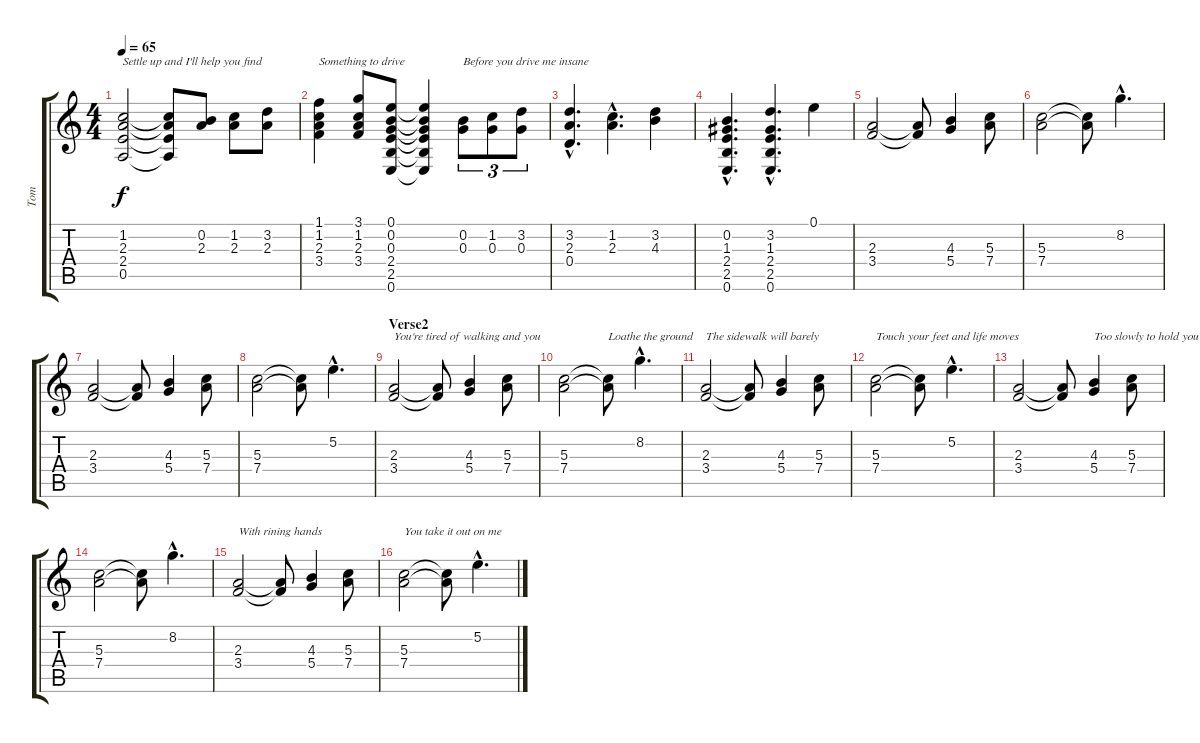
\track ("Tom" "Tom") {instrument acousticguitarnylon}
\staff {score tabs}
\tuning (E4 B3 G3 D3 A2 E2) {hide}
\ts (4 4)
\tempo 65
\clef g2
\ks c
(1.2 2.3 2.4 0.5).2{txt "Settle up and I'll help you find" dy f} (1.2{t} 2.3{t} 2.4{t} 0.5{t}).8 (0.2 2.3).8 (1.2 2.3).8 (3.2 2.3).8 |
(1.1 1.2 2.3 3.4).4{txt "Something to drive"} (3.1 1.2 2.3 3.4).8 (0.1 0.2 0.3 2.4 2.5 0.6).8 (0.1{t} 0.2{t} 0.3{t} 2.4{t} 2.5{t} 0.6{t}).4 (0.2 0.3).8{tu (3 2) txt "Before you drive me insane"} (1.2 0.3).8{tu (3 2)} (3.2 0.3).8{tu (3 2)} |
(3.2{hac} 2.3{hac} 0.4{hac}).4{d} (1.2{hac} 2.3{hac}).4{d} (3.2 4.3).4 |
(0.2{hac} 1.3{hac} 2.4{hac} 2.5{hac} 0.6{hac}).4{d} (3.2{hac} 1.3{hac} 2.4{hac} 2.5{hac} 0.6{hac}).4{d} 0.1.4 |
(2.3 3.4).2 (2.3{t} 3.4{t}).8 (4.3 5.4).4 (5.3 7.4).8 |
(5.3 7.4).2 (5.3{t} 7.4{t}).8 8.2{hac}.4{d} |
(2.3 3.4).2 (2.3{t} 3.4{t}).8 (4.3 5.4).4 (5.3 7.4).8 |
(5.3 7.4).2 (5.3{t} 7.4{t}).8 5.2{hac}.4{d} |
\section ("" "Verse2")
(2.3 3.4).2{txt "You're tired of walking and you"} (2.3{t} 3.4{t}).8 (4.3 5.4).4 (5.3 7.4).8 |
(5.3 7.4).2 (5.3{t} 7.4{t}).8{txt "Loathe the ground"} 8.2{hac}.4{d} |
(2.3 3.4).2{txt "The sidewalk will barely"} (2.3{t} 3.4{t}).8 (4.3 5.4).4 (5.3 7.4).8 |
(5.3 7.4).2{txt "Touch your feet and life moves"} (5.3{t} 7.4{t}).8 5.2{hac}.4{d} |
(2.3 3.4).2 (2.3{t} 3.4{t}).8 (4.3 5.4).4{txt "Too slowly to hold you down"} (5.3 7.4).8 |
(5.3 7.4).2 (5.3{t} 7.4{t}).8 8.2{hac}.4{d} |
(2.3 3.4).2{txt "With rining hands"} (2.3{t} 3.4{t}).8 (4.3 5.4).4 (5.3 7.4).8 |
(5.3 7.4).2{txt "You take it out on me"} (5.3{t} 7.4{t}).8 5.2{hac}.4{d}
